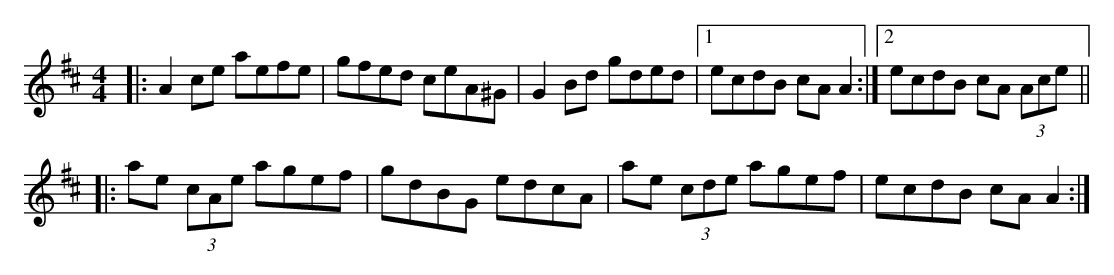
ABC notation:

X:1
M:4/4
K:Amix
|:A2 ce aefe|gfed ceA^G|G2 Bd gded|1 ecdB cA A2:|2 ecdB cA (3Ace||
|:ae (3cAe agef|gdBG edcA|ae (3cde agef|ecdB cA A2:|
